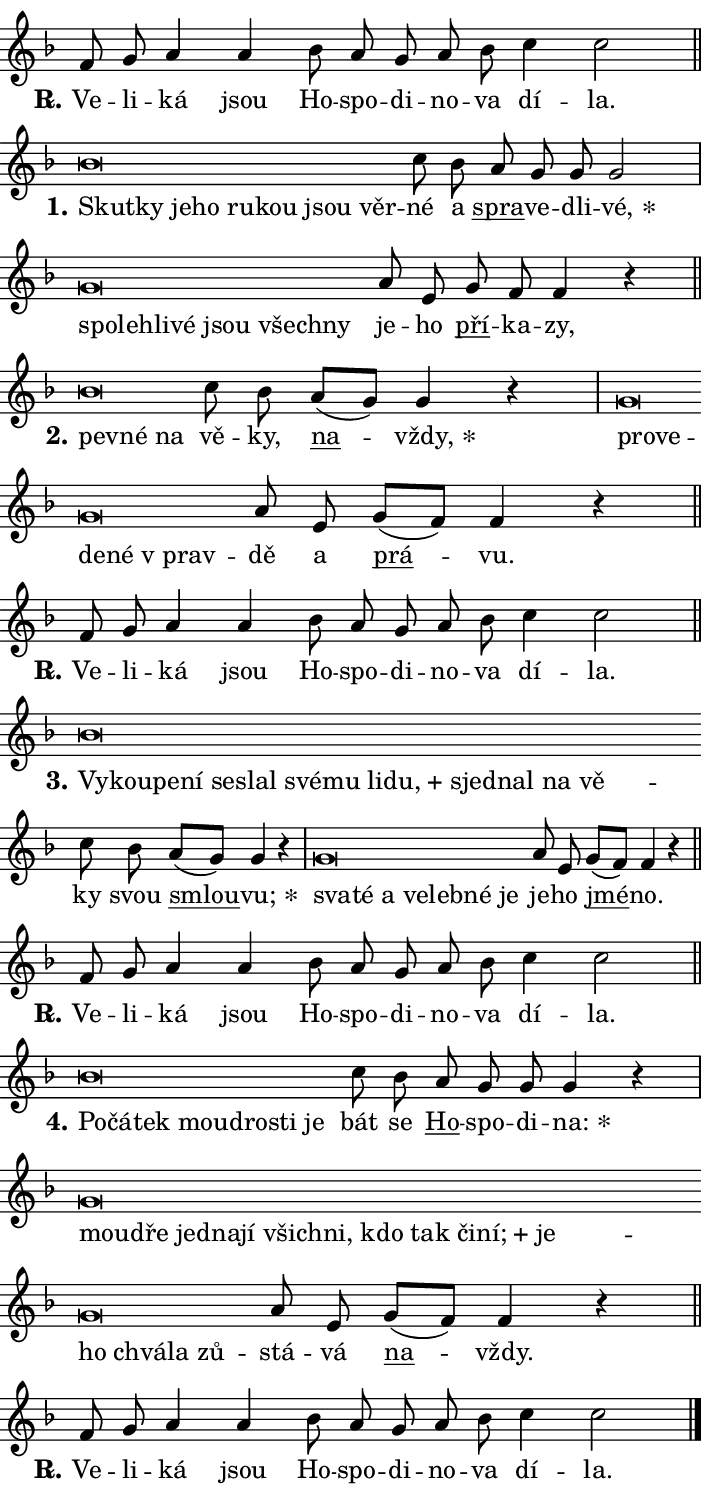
\version "2.24.0"
\header { tagline = "" }
\paper {
  indent = 0\cm
  top-margin = 0\cm
  right-margin = 0.13\cm % to fit lyric hyphens
  bottom-margin = 0\cm
  left-margin = 0\cm
  paper-width = 12\cm
  page-breaking = #ly:one-page-breaking
  system-system-spacing.basic-distance = #11
  score-system-spacing.basic-distance = #11
  ragged-last = ##f
}


%% Author: Thomas Morley
%% https://lists.gnu.org/archive/html/lilypond-user/2020-05/msg00002.html
#(define (line-position grob)
"Returns position of @var[grob} in current system:
   @code{'start}, if at first time-step
   @code{'end}, if at last time-step
   @code{'middle} otherwise
"
  (let* ((col (ly:item-get-column grob))
         (ln (ly:grob-object col 'left-neighbor))
         (rn (ly:grob-object col 'right-neighbor))
         (col-to-check-left (if (ly:grob? ln) ln col))
         (col-to-check-right (if (ly:grob? rn) rn col))
         (break-dir-left
           (and
             (ly:grob-property col-to-check-left 'non-musical #f)
             (ly:item-break-dir col-to-check-left)))
         (break-dir-right
           (and
             (ly:grob-property col-to-check-right 'non-musical #f)
             (ly:item-break-dir col-to-check-right))))
        (cond ((eqv? 1 break-dir-left) 'start)
              ((eqv? -1 break-dir-right) 'end)
              (else 'middle))))

#(define (tranparent-at-line-position vctor)
  (lambda (grob)
  "Relying on @code{line-position} select the relevant enry from @var{vctor}.
Used to determine transparency,"
    (case (line-position grob)
      ((end) (not (vector-ref vctor 0)))
      ((middle) (not (vector-ref vctor 1)))
      ((start) (not (vector-ref vctor 2))))))

noteHeadBreakVisibility =
#(define-music-function (break-visibility)(vector?)
"Makes @code{NoteHead}s transparent relying on @var{break-visibility}"
#{
  \override NoteHead.transparent =
    #(tranparent-at-line-position break-visibility)
#})

#(define delete-ledgers-for-transparent-note-heads
  (lambda (grob)
    "Reads whether a @code{NoteHead} is transparent.
If so this @code{NoteHead} is removed from @code{'note-heads} from
@var{grob}, which is supposed to be @code{LedgerLineSpanner}.
As a result ledgers are not printed for this @code{NoteHead}"
    (let* ((nhds-array (ly:grob-object grob 'note-heads))
           (nhds-list
             (if (ly:grob-array? nhds-array)
                 (ly:grob-array->list nhds-array)
                 '()))
           ;; Relies on the transparent-property being done before
           ;; Staff.LedgerLineSpanner.after-line-breaking is executed.
           ;; This is fragile ...
           (to-keep
             (remove
               (lambda (nhd)
                 (ly:grob-property nhd 'transparent #f))
               nhds-list)))
      ;; TODO find a better method to iterate over grob-arrays, similiar
      ;; to filter/remove etc for lists
      ;; For now rebuilt from scratch
      (set! (ly:grob-object grob 'note-heads)  '())
      (for-each
        (lambda (nhd)
          (ly:pointer-group-interface::add-grob grob 'note-heads nhd))
        to-keep))))

squashNotes = {
  \override NoteHead.X-extent = #'(-0.2 . 0.2)
  \override NoteHead.Y-extent = #'(-0.75 . 0)
  \override NoteHead.stencil =
    #(lambda (grob)
       (let ((pos (ly:grob-property grob 'staff-position)))
         (begin
           (if (< pos -7) (display "ERROR: Lower brevis then expected\n") (display ""))
           (if (<= pos -6) ly:text-interface::print ly:note-head::print))))
}
unSquashNotes = {
  \revert NoteHead.X-extent
  \revert NoteHead.Y-extent
  \revert NoteHead.stencil
}

hideNotes = \noteHeadBreakVisibility #begin-of-line-visible
unHideNotes = \noteHeadBreakVisibility #all-visible

% work-around for resetting accidentals
% https://lilypond.org/doc/v2.23/Documentation/notation/displaying-rhythms#unmetered-music
cadenzaMeasure = {
  \cadenzaOff
  \partial 1024 s1024
  \cadenzaOn
}

#(define-markup-command (accent layout props text) (markup?)
  "Underline accented syllable"
  (interpret-markup layout props
    #{\markup \override #'(offset . 4.3) \underline { #text }#}))

responsum = \markup \concat {
  "R" \hspace #-1.05 \path #0.1 #'((moveto 0 0.07) (lineto 0.9 0.8)) \hspace #0.05 "."
}

spaceSize = #0.6828661417322834 % exact space size for TeX Gyre Schola

\layout {
  \context {
    \Staff
    \remove "Time_signature_engraver"
    \override LedgerLineSpanner.after-line-breaking = #delete-ledgers-for-transparent-note-heads
  }
  \context {
    \Lyrics {
      \override LyricSpace.minimum-distance = \spaceSize
      \override LyricText.font-name = #"TeX Gyre Schola"
      \override LyricText.font-size = 1
      \override StanzaNumber.font-name = #"TeX Gyre Schola Bold"
      \override StanzaNumber.font-size = 1
    }
  }
  \context {
    \Score 
    \override NoteHead.text =
      #(lambda (grob) 
        (let ((pos (ly:grob-property grob 'staff-position)))
          #{\markup {
            \combine
              \halign #-0.55 \raise #(if (= pos -6) 0 0.5) \override #'(thickness . 2) \draw-line #'(3.2 . 0)
              \musicglyph "noteheads.sM1"
          }#}))
  }
}

% magnetic-lyrics.ily
%
%   written by
%     Jean Abou Samra <jean@abou-samra.fr>
%     Werner Lemberg <wl@gnu.org>
%
%   adapted by
%     Jiri Hon <jiri.hon@gmail.com>
%
% Version 2022-Apr-15

% https://www.mail-archive.com/lilypond-user@gnu.org/msg149350.html

#(define (Left_hyphen_pointer_engraver context)
   "Collect syllable-hyphen-syllable occurrences in lyrics and store
them in properties.  This engraver only looks to the left.  For
example, if the lyrics input is @code{foo -- bar}, it does the
following.

@itemize @bullet
@item
Set the @code{text} property of the @code{LyricHyphen} grob between
@q{foo} and @q{bar} to @code{foo}.

@item
Set the @code{left-hyphen} property of the @code{LyricText} grob with
text @q{foo} to the @code{LyricHyphen} grob between @q{foo} and
@q{bar}.
@end itemize

Use this auxiliary engraver in combination with the
@code{lyric-@/text::@/apply-@/magnetic-@/offset!} hook."
   (let ((hyphen #f)
         (text #f))
     (make-engraver
      (acknowledgers
       ((lyric-syllable-interface engraver grob source-engraver)
        (set! text grob)))
      (end-acknowledgers
       ((lyric-hyphen-interface engraver grob source-engraver)
        ;(when (not (grob::has-interface grob 'lyric-space-interface))
          (set! hyphen grob)));)
      ((stop-translation-timestep engraver)
       (when (and text hyphen)
         (ly:grob-set-object! text 'left-hyphen hyphen))
       (set! text #f)
       (set! hyphen #f)))))

#(define (lyric-text::apply-magnetic-offset! grob)
   "If the space between two syllables is less than the value in
property @code{LyricText@/.details@/.squash-threshold}, move the right
syllable to the left so that it gets concatenated with the left
syllable.

Use this function as a hook for
@code{LyricText@/.after-@/line-@/breaking} if the
@code{Left_@/hyphen_@/pointer_@/engraver} is active."
   (let ((hyphen (ly:grob-object grob 'left-hyphen #f)))
     (when hyphen
       (let ((left-text (ly:spanner-bound hyphen LEFT)))
         (when (grob::has-interface left-text 'lyric-syllable-interface)
           (let* ((common (ly:grob-common-refpoint grob left-text X))
                  (this-x-ext (ly:grob-extent grob common X))
                  (left-x-ext
                   (begin
                     ;; Trigger magnetism for left-text.
                     (ly:grob-property left-text 'after-line-breaking)
                     (ly:grob-extent left-text common X)))
                  ;; `delta` is the gap width between two syllables.
                  (delta (- (interval-start this-x-ext)
                            (interval-end left-x-ext)))
                  (details (ly:grob-property grob 'details))
                  (threshold (assoc-get 'squash-threshold details 0.2)))
             (when (< delta threshold)
               (let* (;; We have to manipulate the input text so that
                      ;; ligatures crossing syllable boundaries are not
                      ;; disabled.  For languages based on the Latin
                      ;; script this is essentially a beautification.
                      ;; However, for non-Western scripts it can be a
                      ;; necessity.
                      (lt (ly:grob-property left-text 'text))
                      (rt (ly:grob-property grob 'text))
                      (is-space (grob::has-interface hyphen 'lyric-space-interface))
                      (space (if is-space " " ""))
                      (extra-delta (if is-space spaceSize 0))
                      ;; Append new syllable.
                      (ltrt-space (if (and (string? lt) (string? rt))
                                (string-append lt space rt)
                                (make-concat-markup (list lt space rt))))
                      ;; Right-align `ltrt` to the right side.
                      (ltrt-space-markup (grob-interpret-markup
                               grob
                               (make-translate-markup
                                (cons (interval-length this-x-ext) 0)
                                (make-right-align-markup ltrt-space)))))
                 (begin
                   ;; Don't print `left-text`.
                   (ly:grob-set-property! left-text 'stencil #f)
                   ;; Set text and stencil (which holds all collected
                   ;; syllables so far) and shift it to the left.
                   (ly:grob-set-property! grob 'text ltrt-space)
                   (ly:grob-set-property! grob 'stencil ltrt-space-markup)
                   (ly:grob-translate-axis! grob (- (- delta extra-delta)) X))))))))))


#(define (lyric-hyphen::displace-bounds-first grob)
   ;; Make very sure this callback isn't triggered too early.
   (let ((left (ly:spanner-bound grob LEFT))
         (right (ly:spanner-bound grob RIGHT)))
     (ly:grob-property left 'after-line-breaking)
     (ly:grob-property right 'after-line-breaking)
     (ly:lyric-hyphen::print grob)))

squashThreshold = #0.4

\layout {
  \context {
    \Lyrics
    \consists #Left_hyphen_pointer_engraver
    \override LyricText.after-line-breaking =
      #lyric-text::apply-magnetic-offset!
    \override LyricHyphen.stencil = #lyric-hyphen::displace-bounds-first
    \override LyricText.details.squash-threshold = \squashThreshold
    \override LyricHyphen.minimum-distance = 0
    \override LyricHyphen.minimum-length = \squashThreshold
  }
}

squashText = \override LyricText.details.squash-threshold = 9999
unSquashText = \override LyricText.details.squash-threshold = \squashThreshold

leftText = \override LyricText.self-alignment-X = #LEFT
unLeftText = \revert LyricText.self-alignment-X

starOffset = #(lambda (grob) 
                (let ((x_offset (ly:self-alignment-interface::aligned-on-x-parent grob)))
                  (if (= x_offset 0) 0 (+ x_offset 1.2))))

star = #(define-music-function (syllable)(string?)
"Append star separator at the end of a syllable"
#{
  \once \override LyricText.X-offset = #starOffset
  \lyricmode { \markup {
    #syllable
    \override #'((font-name . "TeX Gyre Schola Bold")) \hspace #0.2 \lower #0.65 \larger "*"
  } }
#})

starAccent = #(define-music-function (syllable)(string?)
"Append star separator at the end of a syllable and make accent"
#{
  \once \override LyricText.X-offset = #starOffset
  \lyricmode { \markup {
    \accent #syllable
    \override #'((font-name . "TeX Gyre Schola Bold")) \hspace #0.2 \lower #0.65 \larger "*"
  } }
#})

breath = #(define-music-function (syllable)(string?)
"Append breathing indicator at the end of a syllable"
#{
  \lyricmode { \markup { #syllable "+" } }
#})

optionalBreath = #(define-music-function (syllable)(string?)
"Append optional breathing indicator at the end of a syllable"
#{
  \lyricmode { \markup { #syllable "(+)" } }
#})


\score {
    <<
        \new Voice = "melody" { \cadenzaOn \key f \major \relative { f'8 g a4 a \bar "" bes8 a g a bes \bar "" c4 c2 \cadenzaMeasure \bar "||" \break } }
        \new Lyrics \lyricsto "melody" { \lyricmode { \set stanza = \responsum
Ve -- li -- ká jsou Ho -- spo -- di -- no -- va dí -- la. } }
    >>
    \layout {}
}

\score {
    <<
        \new Voice = "melody" { \cadenzaOn \key f \major \relative { \squashNotes bes'\breve*1/16 \hideNotes \breve*1/16 \bar "" \breve*1/16 \bar "" \breve*1/16 \bar "" \breve*1/16 \bar "" \breve*1/16 \bar "" \breve*1/16 \breve*1/16 \bar "" \unHideNotes \unSquashNotes c8 bes \bar "" a g g g2 \cadenzaMeasure \bar "|" \squashNotes g\breve*1/16 \hideNotes \breve*1/16 \bar "" \breve*1/16 \bar "" \breve*1/16 \bar "" \breve*1/16 \bar "" \breve*1/16 \breve*1/16 \bar "" \unHideNotes \unSquashNotes a8 e \bar "" g f f4 r \cadenzaMeasure \bar "||" \break } }
        \new Lyrics \lyricsto "melody" { \lyricmode { \set stanza = "1."
\leftText Skut -- \squashText ky je -- ho ru -- kou jsou věr -- \unLeftText \unSquashText né a \markup \accent spra -- ve -- dli -- \star vé, \leftText spo -- \squashText leh -- li -- vé jsou všech -- ny \unLeftText \unSquashText je -- ho \markup \accent pří -- ka -- zy, } }
    >>
    \layout {}
}

\score {
    <<
        \new Voice = "melody" { \cadenzaOn \key f \major \relative { \squashNotes bes'\breve*1/16 \hideNotes \breve*1/16 \breve*1/16 \bar "" \unHideNotes \unSquashNotes c8 bes \bar "" a[( g)] g4 r \cadenzaMeasure \bar "|" \squashNotes g\breve*1/16 \hideNotes \breve*1/16 \bar "" \breve*1/16 \bar "" \breve*1/16 \breve*1/16 \bar "" \unHideNotes \unSquashNotes a8 e \bar "" g[( f)] f4 r \cadenzaMeasure \bar "||" \break } }
        \new Lyrics \lyricsto "melody" { \lyricmode { \set stanza = "2."
\leftText pev -- \squashText né na \unLeftText \unSquashText vě -- ky, \markup \accent na -- \star vždy, \leftText pro -- \squashText ve -- de -- né "v prav" -- \unLeftText \unSquashText dě a \markup \accent prá -- vu. } }
    >>
    \layout {}
}

\score {
    <<
        \new Voice = "melody" { \cadenzaOn \key f \major \relative { f'8 g a4 a \bar "" bes8 a g a bes \bar "" c4 c2 \cadenzaMeasure \bar "||" \break } }
        \new Lyrics \lyricsto "melody" { \lyricmode { \set stanza = \responsum
Ve -- li -- ká jsou Ho -- spo -- di -- no -- va dí -- la. } }
    >>
    \layout {}
}

\score {
    <<
        \new Voice = "melody" { \cadenzaOn \key f \major \relative { \squashNotes bes'\breve*1/16 \hideNotes \breve*1/16 \bar "" \breve*1/16 \bar "" \breve*1/16 \bar "" \breve*1/16 \bar "" \breve*1/16 \bar "" \breve*1/16 \bar "" \breve*1/16 \bar "" \breve*1/16 \bar "" \breve*1/16 \bar "" \breve*1/16 \bar "" \breve*1/16 \bar "" \breve*1/16 \breve*1/16 \bar "" \unHideNotes \unSquashNotes c8 bes \bar "" a[( g)] g4 r \cadenzaMeasure \bar "|" \squashNotes g\breve*1/16 \hideNotes \breve*1/16 \bar "" \breve*1/16 \bar "" \breve*1/16 \bar "" \breve*1/16 \bar "" \breve*1/16 \breve*1/16 \bar "" \unHideNotes \unSquashNotes a8 e \bar "" g[( f)] f4 r \cadenzaMeasure \bar "||" \break } }
        \new Lyrics \lyricsto "melody" { \lyricmode { \set stanza = "3."
\leftText Vy -- \squashText kou -- pe -- ní se -- slal své -- mu li -- \breath "du," sjed -- nal na vě -- \unLeftText \unSquashText ky svou \markup \accent smlou -- \star vu; \leftText sva -- \squashText té a ve -- leb -- né je \unLeftText \unSquashText je -- ho \markup \accent jmé -- no. } }
    >>
    \layout {}
}

\score {
    <<
        \new Voice = "melody" { \cadenzaOn \key f \major \relative { f'8 g a4 a \bar "" bes8 a g a bes \bar "" c4 c2 \cadenzaMeasure \bar "||" \break } }
        \new Lyrics \lyricsto "melody" { \lyricmode { \set stanza = \responsum
Ve -- li -- ká jsou Ho -- spo -- di -- no -- va dí -- la. } }
    >>
    \layout {}
}

\score {
    <<
        \new Voice = "melody" { \cadenzaOn \key f \major \relative { \squashNotes bes'\breve*1/16 \hideNotes \breve*1/16 \bar "" \breve*1/16 \bar "" \breve*1/16 \bar "" \breve*1/16 \bar "" \breve*1/16 \breve*1/16 \bar "" \unHideNotes \unSquashNotes c8 bes \bar "" a g g g4 r \cadenzaMeasure \bar "|" \squashNotes g\breve*1/16 \hideNotes \breve*1/16 \bar "" \breve*1/16 \bar "" \breve*1/16 \bar "" \breve*1/16 \bar "" \breve*1/16 \bar "" \breve*1/16 \bar "" \breve*1/16 \bar "" \breve*1/16 \bar "" \breve*1/16 \bar "" \breve*1/16 \bar "" \breve*1/16 \bar "" \breve*1/16 \bar "" \breve*1/16 \bar "" \breve*1/16 \breve*1/16 \bar "" \unHideNotes \unSquashNotes a8 e \bar "" g[( f)] f4 r \cadenzaMeasure \bar "||" \break } }
        \new Lyrics \lyricsto "melody" { \lyricmode { \set stanza = "4."
\leftText Po -- \squashText čá -- tek mou -- dro -- sti je \unLeftText \unSquashText bát se \markup \accent Ho -- spo -- di -- \star na: \leftText mou -- \squashText dře jed -- na -- jí všich -- ni, kdo tak či -- \breath "ní;" je -- ho chvá -- la zů -- \unLeftText \unSquashText stá -- vá \markup \accent na -- vždy. } }
    >>
    \layout {}
}

\score {
    <<
        \new Voice = "melody" { \cadenzaOn \key f \major \relative { f'8 g a4 a \bar "" bes8 a g a bes \bar "" c4 c2 \cadenzaMeasure \bar "||" \break } \bar "|." }
        \new Lyrics \lyricsto "melody" { \lyricmode { \set stanza = \responsum
Ve -- li -- ká jsou Ho -- spo -- di -- no -- va dí -- la. } }
    >>
    \layout {}
}
